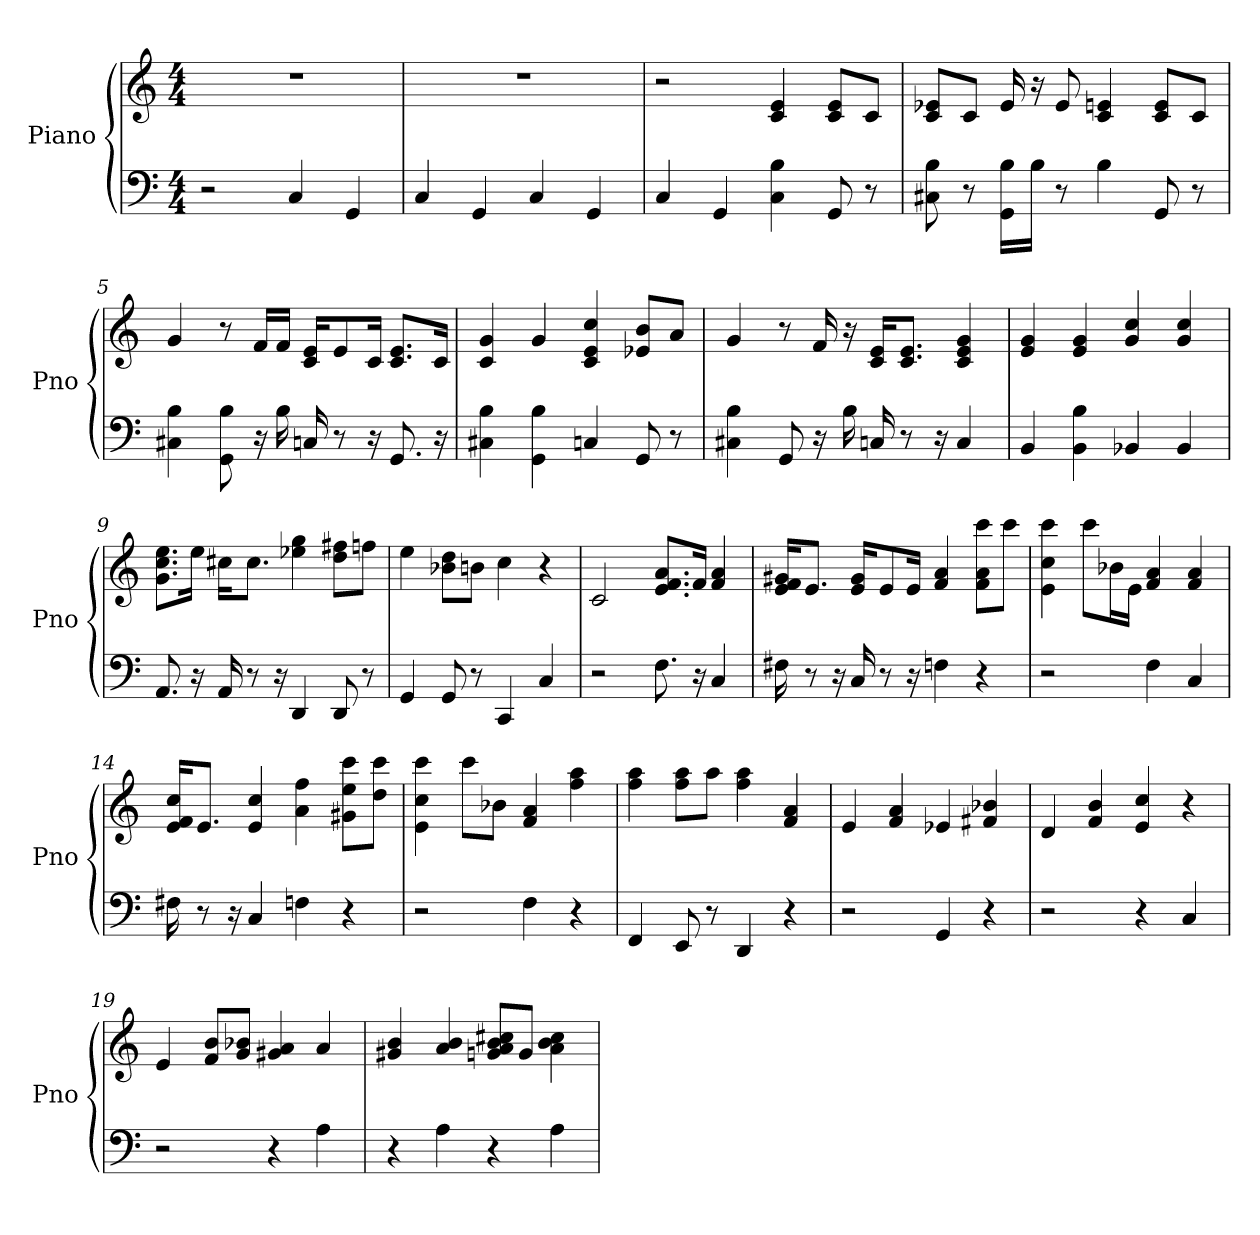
**kern	**kern
*part1	*part1
*staff2	*staff1
*I"Piano	*
*I'Pno	*
*clefF4	*clefG2
*k[]	*k[]
*C:	*C:
*M4/4	*M4/4
*MM113	*MM113
=1	=1
2r	1r
4C	.
4GG	.
=2	=2
4C	1r
4GG	.
4C	.
4GG	.
=3	=3
4C	2r
4GG	.
4B 4C	4c 4e
8GG	8c/ 8e/L
8r	8c/J
=4	=4
8B 8C#	8c/ 8e-/L
8r	8c/J
16B\ 16GG\LL	16e-
16B\JJ	16r
8r	8e-
4B	4c 4e
8GG	8e/ 8c/L
8r	8c/J
=5	=5
4B 4C#	4g
8GG 8B	8r
16r	16f/LL
16B	16f/JJ
16C	16c/ 16e/KL
8r	8e/
16r	16c/Jk
8.GG	8.c/ 8.e/L
16r	16c/Jk
=6	=6
4B 4C#	4c 4g
4GG 4B	4g
4C	4c 4cc 4e
8GG	8b/ 8e-/L
8r	8a/J
=7	=7
4C# 4B	4g
8GG	8r
16r	16f
16B	16r
16C	16e/ 16c/KL
8r	8.e/ 8.c/J
16r	.
4C	4e 4c 4g
=8	=8
4BB	4g 4e
4BB 4B	4e 4g
4BB-	4g 4cc
4BB-	4g 4cc
=9	=9
8.AA	8.g\ 8.cc\ 8.ee\L
16r	16ee\Jk
16AA	16cc#\KL
8r	8.cc#\J
16r	.
4DD	4ee- 4gg
8DD	8ff#\ 8dd\L
8r	8ff\J
=10	=10
4GG	4ee
8GG	8b-\ 8dd\L
8r	8b\J
4CC	4cc
4C	4r
=11	=11
2r	2c
8.F	8.e/ 8.a/ 8.f/L
16r	16f/Jk
4C	4f 4a
=12	=12
16F#	16f/ 16e/ 16g#/KL
8r	8.e/J
16r	.
16C	16e/ 16g#/KL
8r	8e/
16r	16e/Jk
4F	4f 4a
4r	8f\ 8ccc\ 8a\L
.	8ccc\J
=13	=13
2r	4ccc 4cc 4e
.	8ccc\L
.	16b-\L
.	16e\JJ
4F	4f 4a
4C	4a 4f
=14	=14
16F#	16f/ 16cc/ 16e/KL
8r	8.e/J
16r	.
4C	4cc 4e
4F	4a 4ff
4r	8g#\ 8ee\ 8ccc\L
.	8dd\ 8ccc\J
=15	=15
2r	4cc 4ccc 4e
.	8ccc\L
.	8b-\J
4F	4a 4f
4r	4ff 4aa
=16	=16
4FF	4ff 4aa
8EE	8ff\ 8aa\L
8r	8aa\J
4DD	4ff 4aa
4r	4f 4a
=17	=17
2r	4e
.	4a 4f
4GG	4e-
4r	4f# 4b-
=18	=18
2r	4d
.	4f 4b
4r	4cc 4e
4C	4r
=19	=19
2r	4e
.	8f/ 8b/L
.	8b-/ 8g/J
4r	4a 4g#
4A	4a
=20	=20
4r	4b 4g#
4A	4b 4a
4r	8cc#/ 8g/ 8b/ 8a/L
.	8g/J
4A	4b 4cc# 4a
=	=
*-	*-
